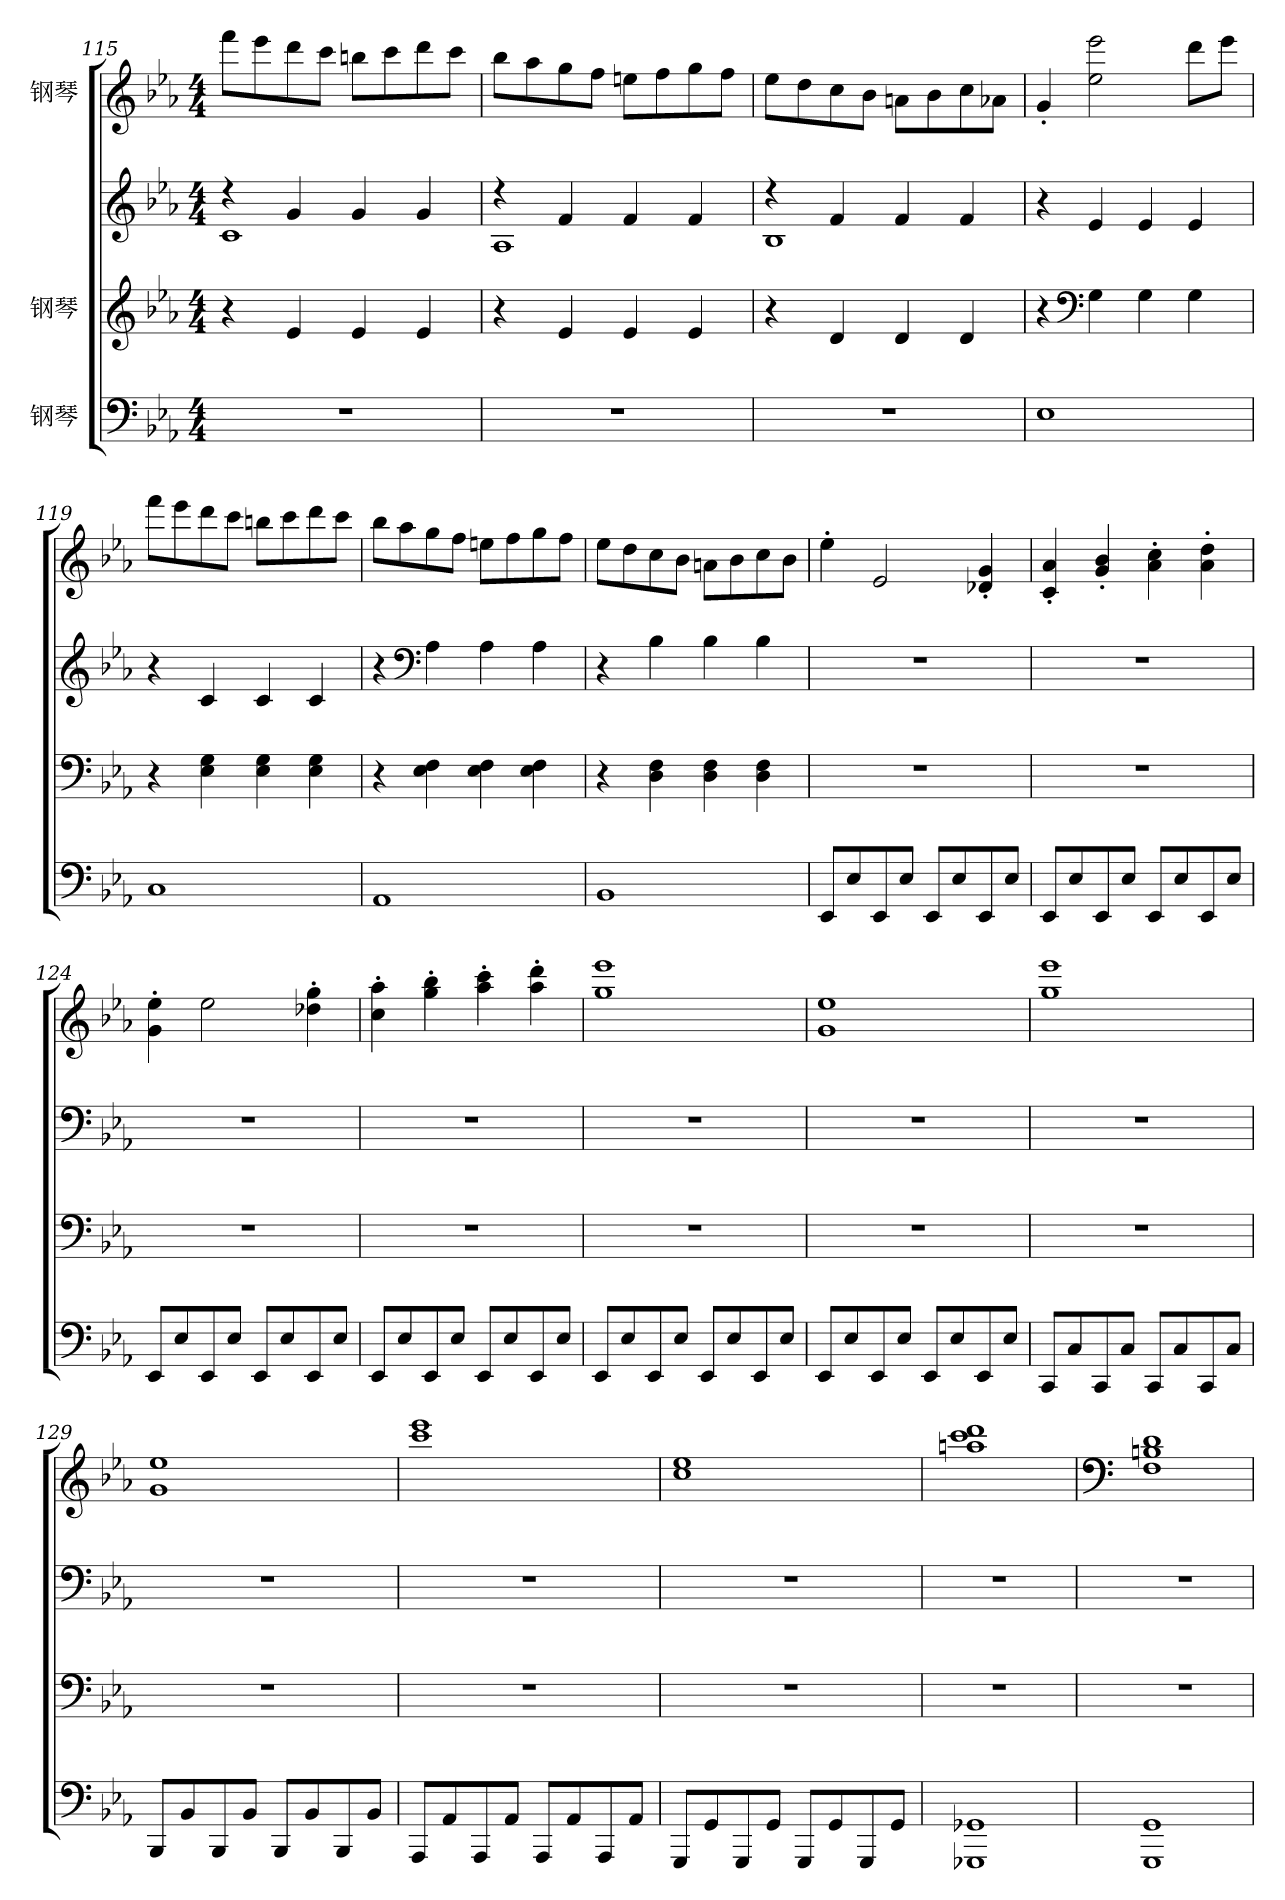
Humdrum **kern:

**kern	**kern	**kern	**kern
*part3	*part2	*part2	*part1
*staff4	*staff3	*staff2	*staff1
*I"钢琴	*I"钢琴	*	*I"钢琴
*clefF4	*clefG2	*clefG2	*clefG2
*k[b-e-a-]	*k[b-e-a-]	*k[b-e-a-]	*k[b-e-a-]
*M4/4	*M4/4	*M4/4	*M4/4
=115	=115	=115	=115
*	*	*^	*
1r	4r	4r	1c	8fff\L
.	.	.	.	8eee-\
.	4e-/	4g/	.	8ddd\
.	.	.	.	8ccc\J
.	4e-/	4g/	.	8bbn\L
.	.	.	.	8ccc\
.	4e-/	4g/	.	8ddd\
.	.	.	.	8ccc\J
=116	=116	=116	=116	=116
1r	4r	4r	1A-	8bb-\L
.	.	.	.	8aa-\
.	4e-/	4f/	.	8gg\
.	.	.	.	8ff\J
.	4e-/	4f/	.	8een\L
.	.	.	.	8ff\
.	4e-/	4f/	.	8gg\
.	.	.	.	8ff\J
=117	=117	=117	=117	=117
1r	4r	4r	1B-	8ee-\L
.	.	.	.	8dd\
.	4d/	4f/	.	8cc\
.	.	.	.	8b-\J
.	4d/	4f/	.	8an\L
.	.	.	.	8b-\
.	4d/	4f/	.	8cc\
.	.	.	.	8a-X\J
*	*	*v	*v	*
!!LO:LB:g=z
=118	=118	=118	=118
1E-	4r	4r	4g'/
*	*clefF4	*	*
.	4G\	4e-/	2ee-\ 2eee-\
.	4G\	4e-/	.
.	4G\	4e-/	8ddd\L
.	.	.	8eee-\J
=119	=119	=119	=119
*	*	*	*MM304
1C	4r	4r	8fff\L
.	.	.	8eee-\
.	4E-\ 4G\	4c/	8ddd\
.	.	.	8ccc\J
.	4E-\ 4G\	4c/	8bbn\L
.	.	.	8ccc\
.	4E-\ 4G\	4c/	8ddd\
.	.	.	8ccc\J
=120	=120	=120	=120
*	*	*	*MM306
1AA-	4r	4r	8bb-\L
.	.	.	8aa-\
*	*	*clefF4	*
.	4E-\ 4F\	4A-\	8gg\
.	.	.	8ff\J
*	*	*	*MM308
.	4E-\ 4F\	4A-\	8een\L
.	.	.	8ff\
.	4E-\ 4F\	4A-\	8gg\
.	.	.	8ff\J
=121	=121	=121	=121
*	*	*	*MM310
1BB-	4r	4r	8ee-\L
.	.	.	8dd\
.	4D\ 4F\	4B-\	8cc\
.	.	.	8b-\J
.	4D\ 4F\	4B-\	8an\L
.	.	.	8b-\
.	4D\ 4F\	4B-\	8cc\
.	.	.	8b-\J
!!LO:LB:g=z
=122	=122	=122	=122
*	*	*	*MM308
8EE-/L	1r	1r	4ee-'\
8E-/	.	.	.
8EE-/	.	.	2e-/
8E-/J	.	.	.
8EE-/L	.	.	.
8E-/	.	.	.
8EE-/	.	.	4d-X/' 4g/'
8E-/J	.	.	.
=123	=123	=123	=123
8EE-/L	1r	1r	4c/' 4a-/'
8E-/	.	.	.
8EE-/	.	.	4g/' 4b-/'
8E-/J	.	.	.
8EE-/L	.	.	4a-\' 4cc\'
8E-/	.	.	.
8EE-/	.	.	4a-\' 4dd\'
8E-/J	.	.	.
=124	=124	=124	=124
8EE-/L	1r	1r	4g\' 4ee-\'
8E-/	.	.	.
8EE-/	.	.	2ee-\
8E-/J	.	.	.
8EE-/L	.	.	.
8E-/	.	.	.
8EE-/	.	.	4dd-X\' 4gg\'
8E-/J	.	.	.
=125	=125	=125	=125
8EE-/L	1r	1r	4cc\' 4aa-\'
8E-/	.	.	.
8EE-/	.	.	4gg\' 4bb-\'
8E-/J	.	.	.
8EE-/L	.	.	4aa-\' 4ccc\'
8E-/	.	.	.
8EE-/	.	.	4aa-\' 4ddd\'
8E-/J	.	.	.
!!LO:PB:g=z
=126	=126	=126	=126
*	*	*	*MM312
8EE-/L	1r	1r	1gg 1eee-
8E-/	.	.	.
8EE-/	.	.	.
8E-/J	.	.	.
8EE-/L	.	.	.
8E-/	.	.	.
8EE-/	.	.	.
8E-/J	.	.	.
=127	=127	=127	=127
8EE-/L	1r	1r	1g 1ee-
8E-/	.	.	.
8EE-/	.	.	.
8E-/J	.	.	.
8EE-/L	.	.	.
8E-/	.	.	.
8EE-/	.	.	.
8E-/J	.	.	.
=128	=128	=128	=128
8CC/L	1r	1r	1gg 1eee-
8C/	.	.	.
8CC/	.	.	.
8C/J	.	.	.
8CC/L	.	.	.
8C/	.	.	.
8CC/	.	.	.
8C/J	.	.	.
=129	=129	=129	=129
8BBB-/L	1r	1r	1g 1ee-
8BB-/	.	.	.
8BBB-/	.	.	.
8BB-/J	.	.	.
8BBB-/L	.	.	.
8BB-/	.	.	.
8BBB-/	.	.	.
8BB-/J	.	.	.
!!LO:LB:g=z
=130	=130	=130	=130
*	*	*	*MM280
8AAA-/L	1r	1r	1ccc 1eee-
8AA-/	.	.	.
8AAA-/	.	.	.
8AA-/J	.	.	.
8AAA-/L	.	.	.
8AA-/	.	.	.
8AAA-/	.	.	.
8AA-/J	.	.	.
=131	=131	=131	=131
8GGG/L	1r	1r	1cc 1ee-
8GG/	.	.	.
8GGG/	.	.	.
8GG/J	.	.	.
8GGG/L	.	.	.
8GG/	.	.	.
8GGG/	.	.	.
8GG/J	.	.	.
=132	=132	=132	=132
*	*	*	*MM216
1GGG-X 1GG-X	1r	1r	1aan 1ccc 1ddd
=133	=133	=133	=133
*	*	*	*clefF4
*	*	*	*MM80
1GGG 1GG	1r	1r	1F 1Bn 1d
=	=	=	=
*-	*-	*-	*-
